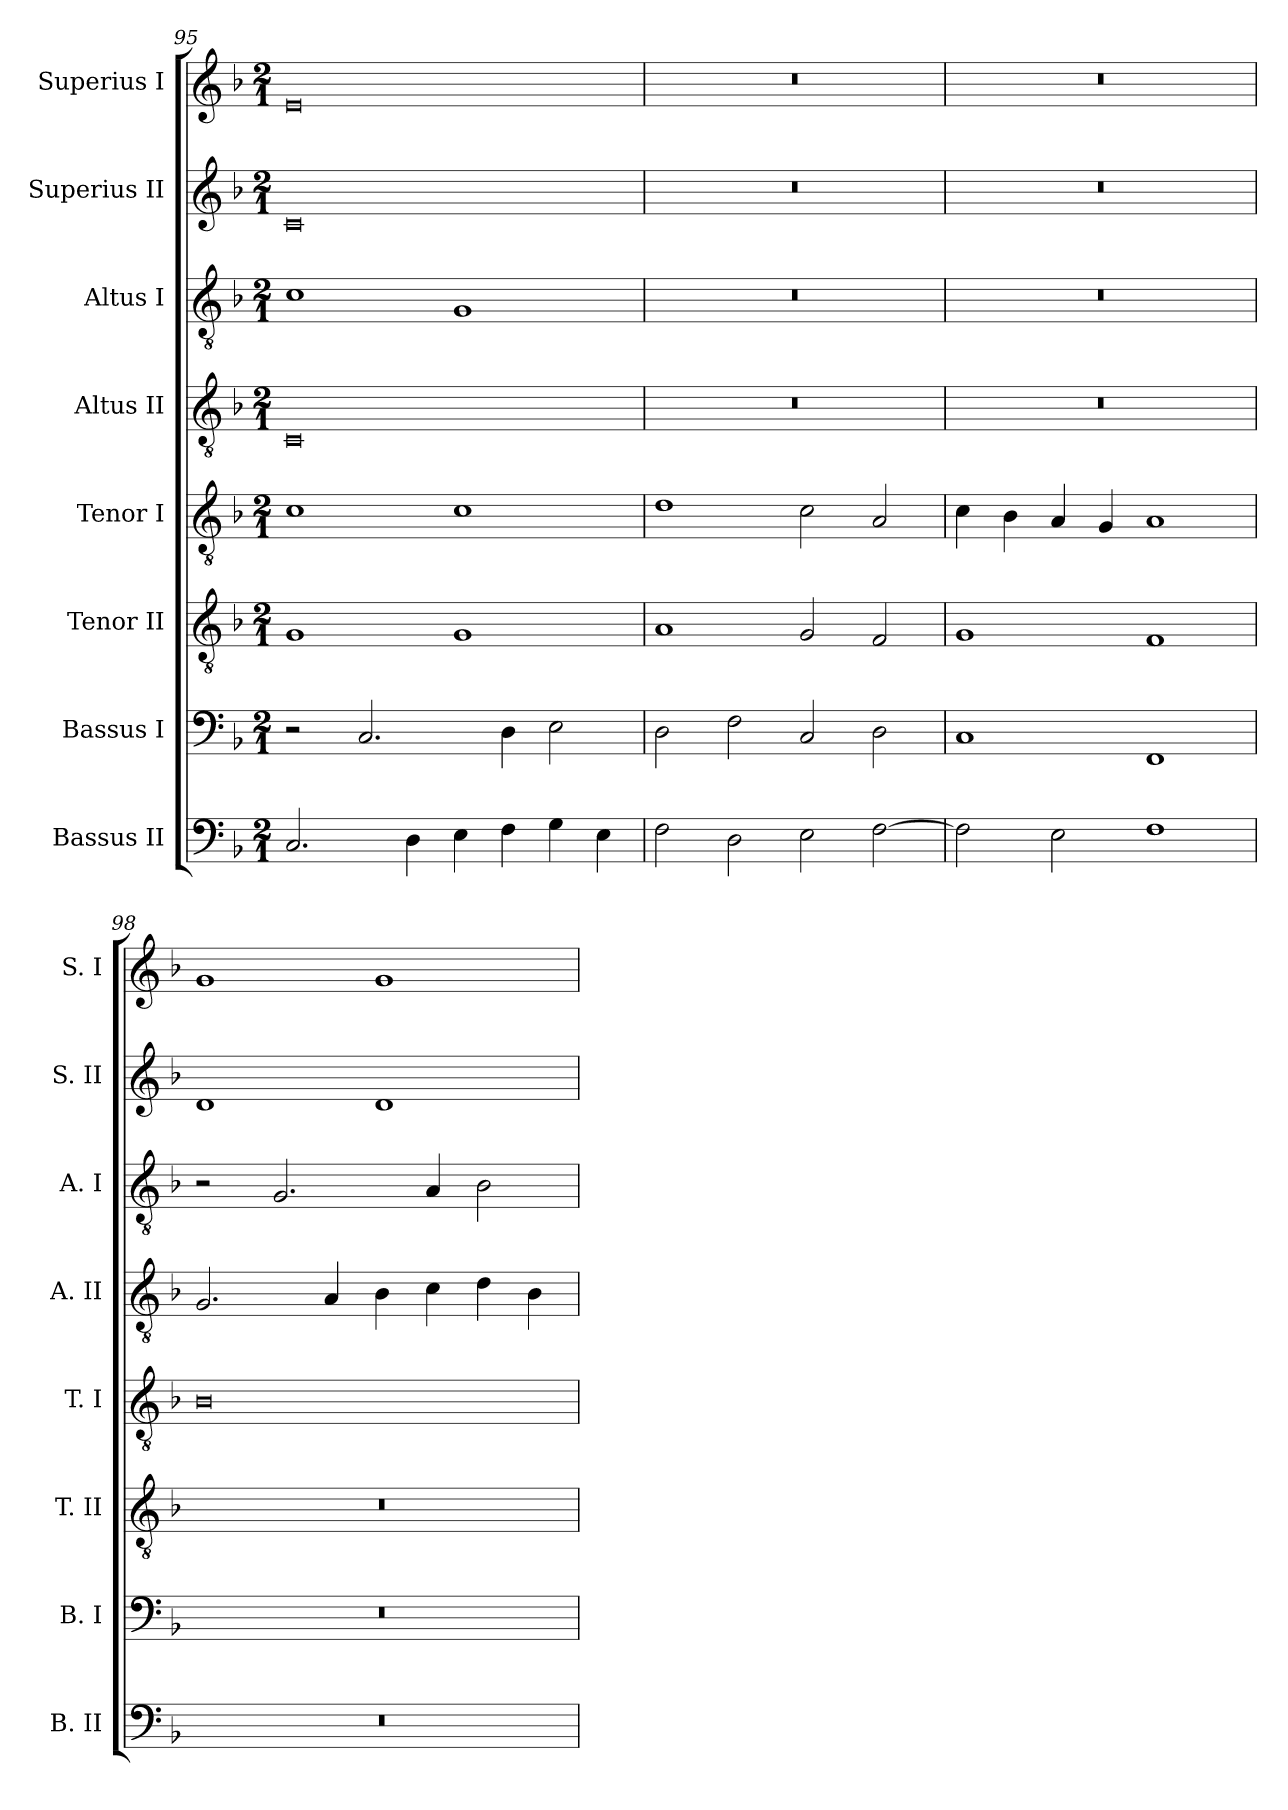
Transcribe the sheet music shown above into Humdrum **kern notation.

**kern	**kern	**kern	**kern	**kern	**kern	**kern	**kern
*part8	*part7	*part6	*part5	*part4	*part3	*part2	*part1
*staff8	*staff7	*staff6	*staff5	*staff4	*staff3	*staff2	*staff1
*I"Bassus II	*I"Bassus I	*I"Tenor II	*I"Tenor I	*I"Altus II	*I"Altus I	*I"Superius II	*I"Superius I
*I'B. II	*I'B. I	*I'T. II	*I'T. I	*I'A. II	*I'A. I	*I'S. II	*I'S. I
*clefF4	*clefF4	*clefGv2	*clefGv2	*clefGv2	*clefGv2	*clefG2	*clefG2
*k[b-]	*k[b-]	*k[b-]	*k[b-]	*k[b-]	*k[b-]	*k[b-]	*k[b-]
*F:	*F:	*F:	*F:	*F:	*F:	*F:	*F:
*M2/1	*M2/1	*M2/1	*M2/1	*M2/1	*M2/1	*M2/1	*M2/1
=95	=95	=95	=95	=95	=95	=95	=95
2.C	2r	1G	1c	0C	1c	0c	0e
.	2.C	.	.	.	.	.	.
4D	.	.	.	.	.	.	.
4E	.	1G	1c	.	1G	.	.
4F	4D	.	.	.	.	.	.
4G	2E	.	.	.	.	.	.
4E	.	.	.	.	.	.	.
=96	=96	=96	=96	=96	=96	=96	=96
2F	2D	1A	1d	0r	0r	0r	0r
2D	2F	.	.	.	.	.	.
2E	2C	2G	2c	.	.	.	.
[2F	2D	2F	2A	.	.	.	.
=97	=97	=97	=97	=97	=97	=97	=97
2F]	1C	1G	4c	0r	0r	0r	0r
.	.	.	4B-	.	.	.	.
2E	.	.	4A	.	.	.	.
.	.	.	4G	.	.	.	.
1F	1FF	1F	1A	.	.	.	.
=98	=98	=98	=98	=98	=98	=98	=98
0r	0r	0r	0B-	2.G	2r	1d	1g
.	.	.	.	.	2.G	.	.
.	.	.	.	4A	.	.	.
.	.	.	.	4B-	.	1d	1g
.	.	.	.	4c	4A	.	.
.	.	.	.	4d	2B-	.	.
.	.	.	.	4B-	.	.	.
=	=	=	=	=	=	=	=
*-	*-	*-	*-	*-	*-	*-	*-
